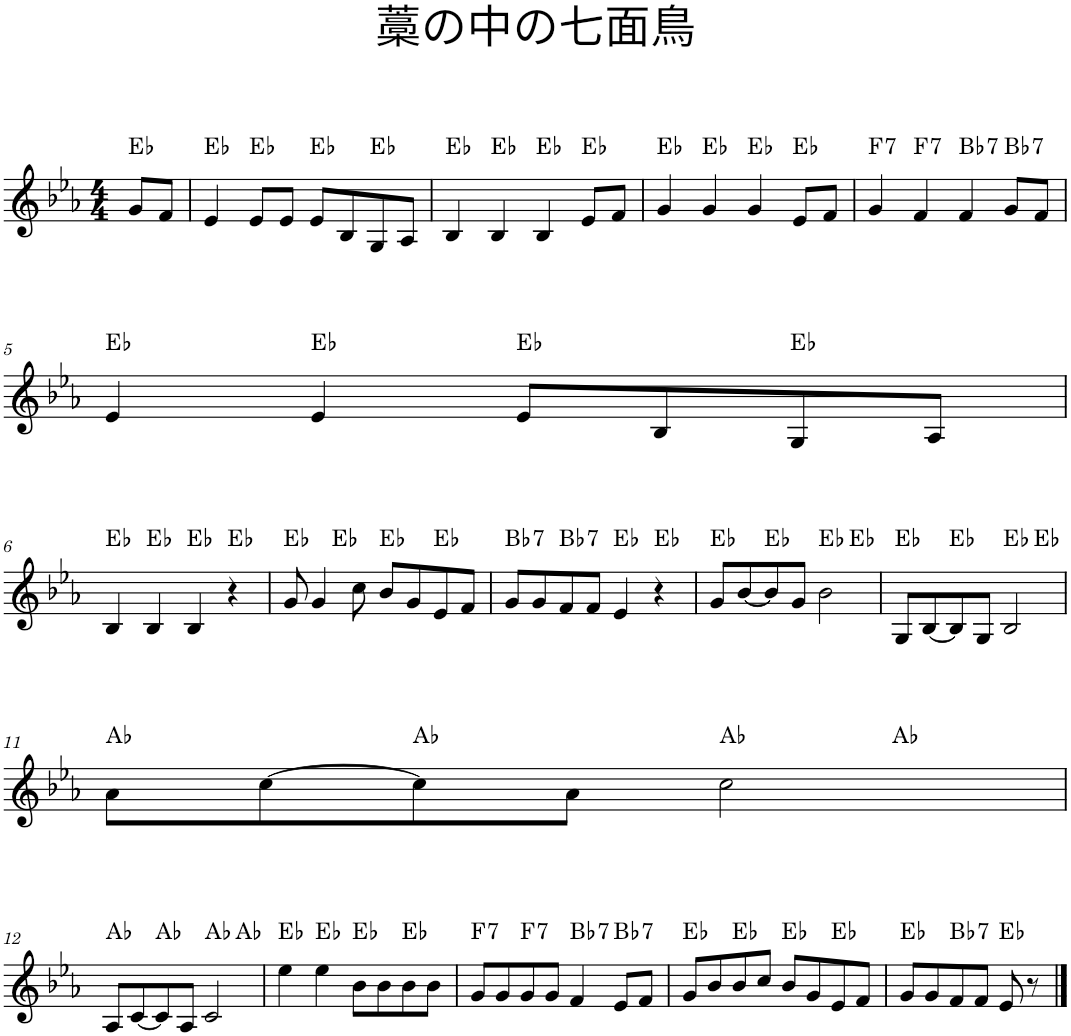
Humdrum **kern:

**kern	**harte
*part1	*part1
*staff1	*
*I"Piano	*
*I'Pno.	*
*clefG2	*
*k[b-e-a-]	*
*M4/4	*
=	=
8g/L	Eb:maj
8f/J	.
=1	=1
4e-/	Eb:maj
8e-/L	Eb:maj
8e-/J	.
8e-/L	Eb:maj
8B-/	.
8G/	Eb:maj
8A-/J	.
=2	=2
4B-/	Eb:maj
4B-/	Eb:maj
4B-/	Eb:maj
8e-/L	Eb:maj
8f/J	.
=3	=3
4g/	Eb:maj
4g/	Eb:maj
4g/	Eb:maj
8e-/L	Eb:maj
8f/J	.
=4	=4
!	!LO:H:kt=7
4g/	F:7
!	!LO:H:kt=7
4f/	F:7
!	!LO:H:kt=7
4f/	Bb:7
!	!LO:H:kt=7
8g/L	Bb:7
8f/J	.
!!LO:LB:g=z
=5	=5
4e-/	Eb:maj
4e-/	Eb:maj
8e-/L	Eb:maj
8B-/	.
8G/	Eb:maj
8A-/J	.
!!LO:LB:g=z
=6	=6
4B-/	Eb:maj
4B-/	Eb:maj
4B-/	Eb:maj
4r	Eb:maj
=7	=7
*^	*
8g/	4ryy	Eb:maj
4g/	.	.
.	2.ryy	Eb:maj
8cc\	.	.
8b-/L	.	Eb:maj
8g/	.	.
8e-/	.	Eb:maj
8f/J	.	.
=8	=8	=8
!	!	!LO:H:kt=7
*v	*v	*
8g/L	Bb:7
8g/	.
!	!LO:H:kt=7
8f/	Bb:7
8f/J	.
4e-/	Eb:maj
4r	Eb:maj
=9	=9
*^	*
8g/L	2.ryy	Eb:maj
[<8b-/	.	.
8b-/]	.	Eb:maj
8g/J	.	.
2b-\	.	Eb:maj
.	4ryy	Eb:maj
=10	=10	=10
8G/L	2.ryy	Eb:maj
[<8B-/	.	.
8B-/]	.	Eb:maj
8G/J	.	.
2B-/	.	Eb:maj
.	4ryy	Eb:maj
!!LO:LB:g=z	!!
=11	=11	=11
8a-\L	2.ryy	Ab:maj
[>8cc\	.	.
8cc\]	.	Ab:maj
8a-\J	.	.
2cc\	.	Ab:maj
.	4ryy	Ab:maj
!!LO:LB:g=z	!!
=12	=12	=12
8A-/L	2.ryy	Ab:maj
[<8c/	.	.
8c/]	.	Ab:maj
8A-/J	.	.
2c/	.	Ab:maj
.	4ryy	Ab:maj
*v	*v	*
=13	=13
4ee-\	Eb:maj
4ee-\	Eb:maj
8b-\L	Eb:maj
8b-\	.
8b-\	Eb:maj
8b-\J	.
=14	=14
!	!LO:H:kt=7
8g/L	F:7
8g/	.
!	!LO:H:kt=7
8g/	F:7
8g/J	.
!	!LO:H:kt=7
4f/	Bb:7
!	!LO:H:kt=7
8e-/L	Bb:7
8f/J	.
=15	=15
8g/L	Eb:maj
8b-/	.
8b-/	Eb:maj
8cc/J	.
8b-/L	Eb:maj
8g/	.
8e-/	Eb:maj
8f/J	.
=16	=16
8g/L	Eb:maj
8g/	.
!	!LO:H:kt=7
8f/	Bb:7
8f/J	.
8e-/	Eb:maj
8r	.
==	==
*-	*-
